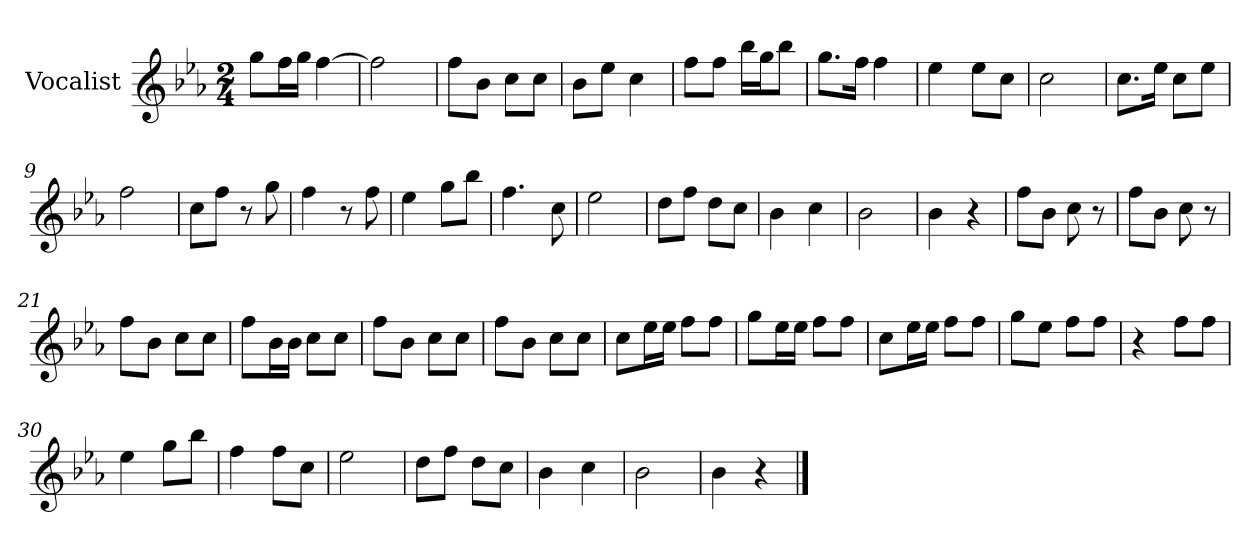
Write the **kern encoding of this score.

**kern
*part1
*staff1
*I"Vocalist
*k[b-e-a-]
*E-:
*M2/4
=
8ggL
16ffL
16ggJJ
[4ff
=1
2ff]
=2
8ffL
8b-J
8ccL
8ccJ
=3
8b-L
8ee-J
4cc
=4
8ffL
8ffJ
16bb-LL
16ggJ
8bb-J
=5
8.ggL
16ffJk
4ff
=6
4ee-
8ee-L
8ccJ
=7
2cc
=8
8.ccL
16ee-Jk
8ccL
8ee-J
=9
2ff
=10
8ccL
8ffJ
8r
8gg
=11
4ff
8r
8ff
=12
4ee-
8ggL
8bb-J
=13
4.ff
8cc
=14
2ee-
=15
8ddL
8ffJ
8ddL
8ccJ
=16
4b-
4cc
=17
2b-
=18
4b-
4r
=19
8ffL
8b-J
8cc
8r
=20
8ffL
8b-J
8cc
8r
=21
8ffL
8b-J
8ccL
8ccJ
=22
8ffL
16b-L
16b-JJ
8ccL
8ccJ
=23
8ffL
8b-J
8ccL
8ccJ
=24
8ffL
8b-J
8ccL
8ccJ
=25
8ccL
16ee-L
16ee-JJ
8ffL
8ffJ
=26
8ggL
16ee-L
16ee-JJ
8ffL
8ffJ
=27
8ccL
16ee-L
16ee-JJ
8ffL
8ffJ
=28
8ggL
8ee-J
8ffL
8ffJ
=29
4r
8ffL
8ffJ
=30
4ee-
8ggL
8bb-J
=31
4ff
8ffL
8ccJ
=32
2ee-
=33
8ddL
8ffJ
8ddL
8ccJ
=34
4b-
4cc
=35
2b-
=36
4b-
4r
==
*-
